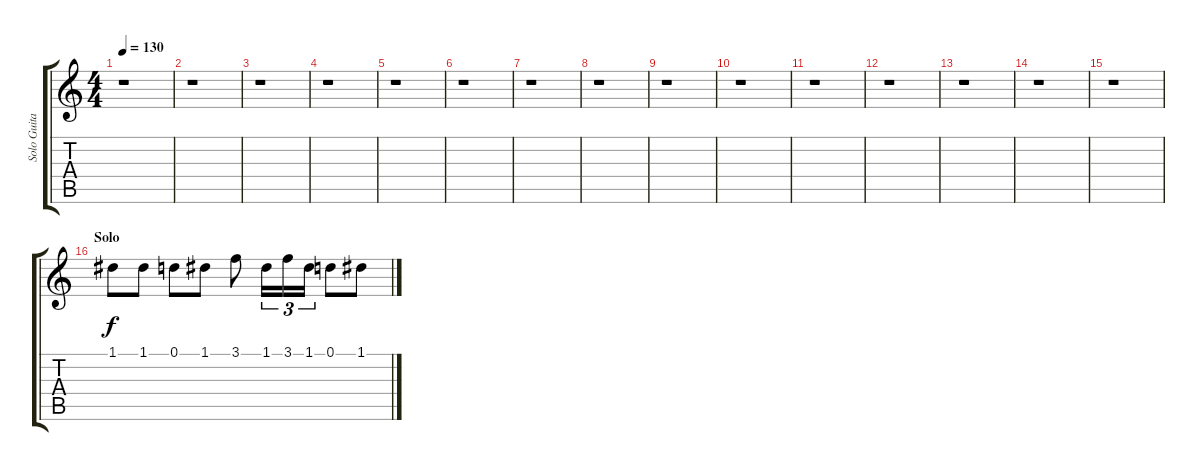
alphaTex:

\track ("Solo Guitar" "Solo Guita") {instrument distortionguitar}
\staff {score tabs}
\tuning (D4 A3 F3 C3 G2 D2) {hide}
\ts (4 4)
\tempo 130
\clef g2
\ks c
r.1{dy f} |
r.1 |
r.1 |
r.1 |
r.1 |
r.1 |
r.1 |
r.1 |
r.1 |
r.1 |
r.1 |
r.1 |
r.1 |
r.1 |
r.1 |
\section ("" "Solo")
1.1.8 1.1.8 0.1.8 1.1.8 3.1.8 1.1.16{tu (3 2)} 3.1.16{tu (3 2)} 1.1.16{tu (3 2)} 0.1.8 1.1.8
